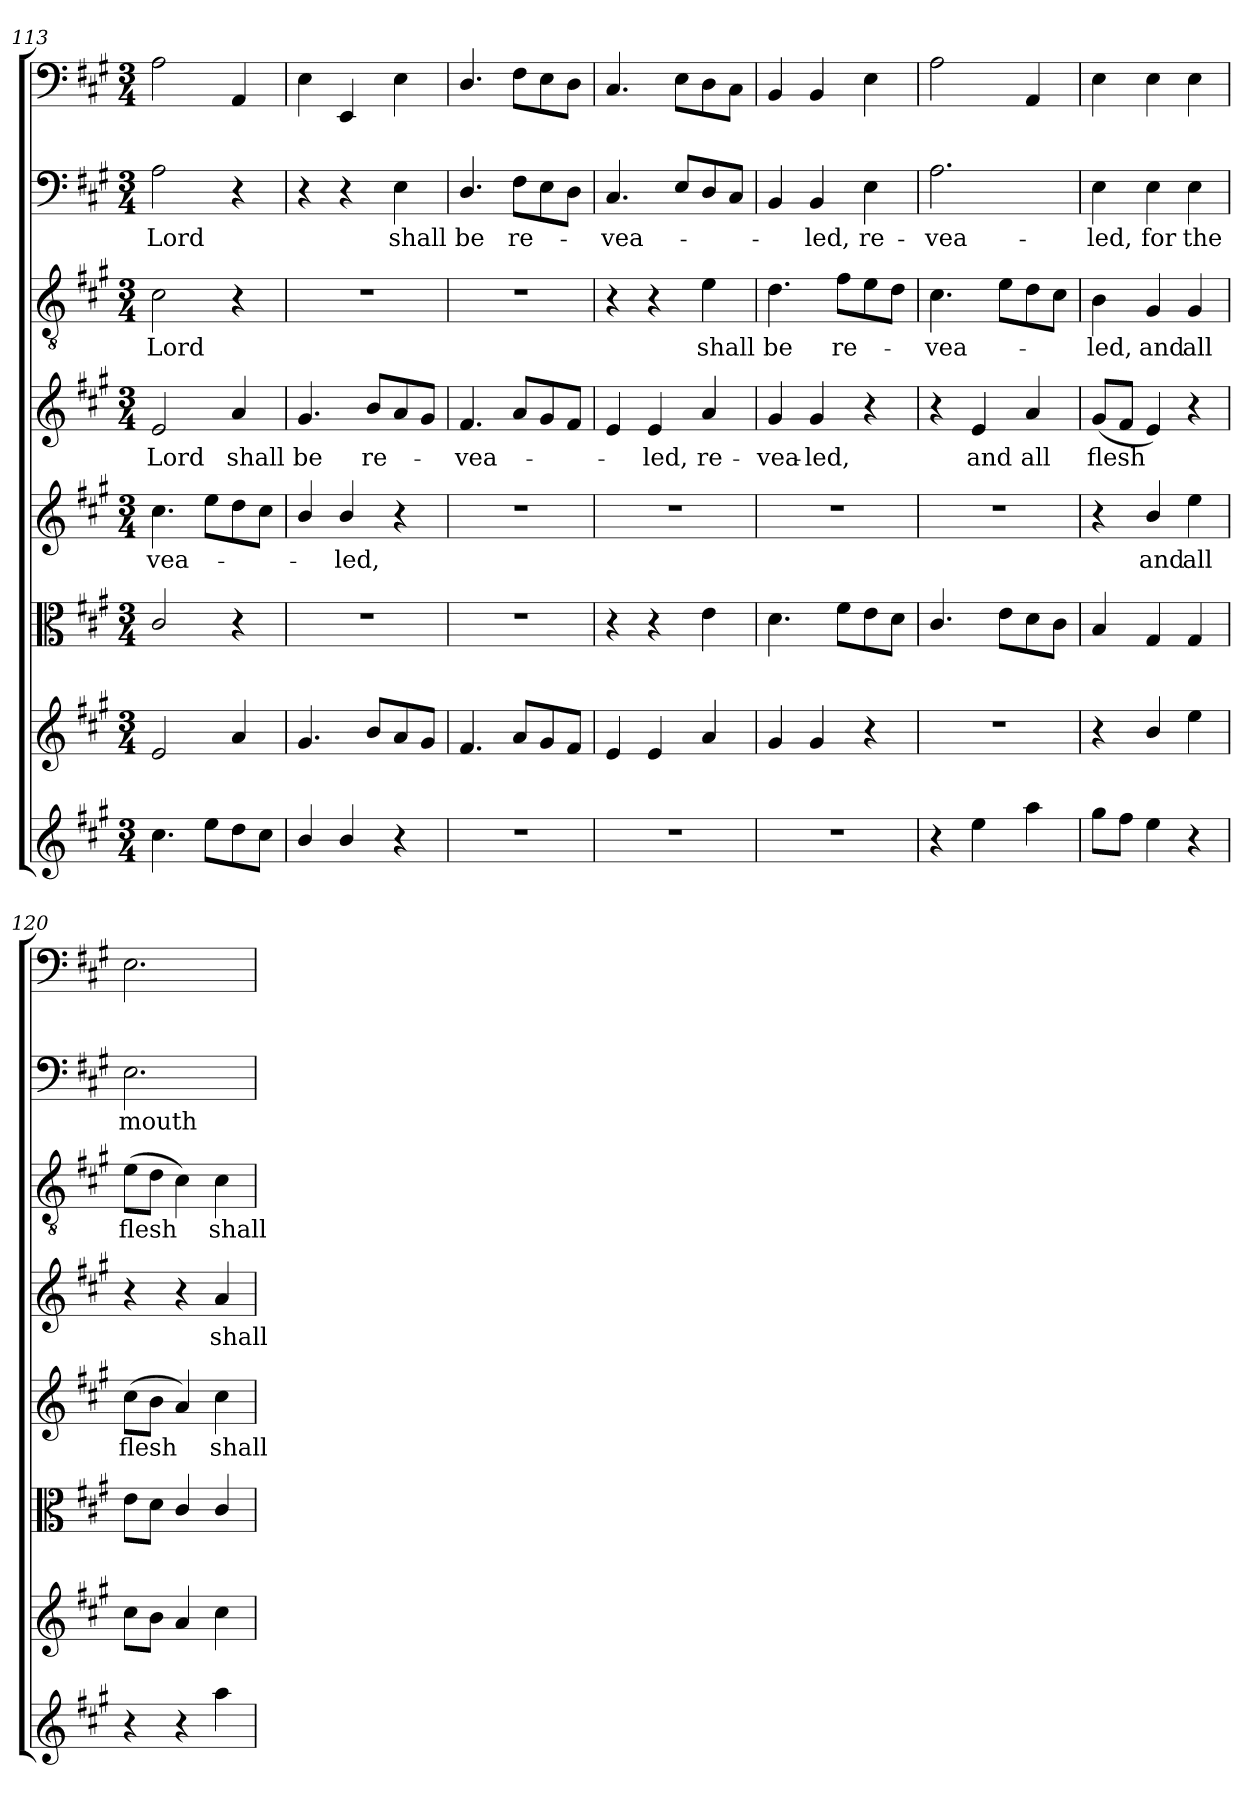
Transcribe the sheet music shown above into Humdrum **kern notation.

**kern	**kern	**kern	**kern	**text	**kern	**text	**kern	**text	**kern	**text	**kern
*part8	*part7	*part6	*part5	*part5	*part4	*part4	*part3	*part3	*part2	*part2	*part1
*staff8	*staff7	*staff6	*staff5	*staff5	*staff4	*staff4	*staff3	*staff3	*staff2	*staff2	*staff1
*clefG2	*clefG2	*clefC3	*clefG2	*	*clefG2	*	*clefGv2	*	*clefF4	*	*clefF4
*k[f#c#g#]	*k[f#c#g#]	*k[f#c#g#]	*k[f#c#g#]	*	*k[f#c#g#]	*	*k[f#c#g#]	*	*k[f#c#g#]	*	*k[f#c#g#]
*A:	*A:	*A:	*A:	*	*A:	*	*A:	*	*A:	*	*A:
*M3/4	*M3/4	*M3/4	*M3/4	*	*M3/4	*	*M3/4	*	*M3/4	*	*M3/4
=113	=113	=113	=113	=113	=113	=113	=113	=113	=113	=113	=113
4.cc#\	2e/	2c#/	4.cc#\	-vea-	2e/	Lord	2c#\	Lord	2A\	Lord	2A\
8ee\L	.	.	8ee\L	.	.	.	.	.	.	.	.
8dd\	4a/	4r	8dd\	.	4a/	shall	4r	.	4r	.	4AA/
8cc#\J	.	.	8cc#\J	.	.	.	.	.	.	.	.
=114	=114	=114	=114	=114	=114	=114	=114	=114	=114	=114	=114
4b/	4.g#/	2.r	4b/	.	4.g#/	be	2.r	.	4r	.	4E\
4b/	.	.	4b/	-led,	.	.	.	.	4r	.	4EE/
.	8b/L	.	.	.	8b/L	re-	.	.	.	.	.
4r	8a/	.	4r	.	8a/	.	.	.	4E\	shall	4E\
.	8g#/J	.	.	.	8g#/J	.	.	.	.	.	.
=115	=115	=115	=115	=115	=115	=115	=115	=115	=115	=115	=115
2.r	4.f#/	2.r	2.r	.	4.f#/	-vea-	2.r	.	4.D/	be	4.D/
.	8a/L	.	.	.	8a/L	.	.	.	8F#\L	re-	8F#\L
.	8g#/	.	.	.	8g#/	.	.	.	8E\	.	8E\
.	8f#/J	.	.	.	8f#/J	.	.	.	8D\J	.	8D\J
=116	=116	=116	=116	=116	=116	=116	=116	=116	=116	=116	=116
2.r	4e/	4r	2.r	.	4e/	.	4r	.	4.C#/	-vea-	4.C#/
.	4e/	4r	.	.	4e/	-led,	4r	.	.	.	.
.	.	.	.	.	.	.	.	.	8E/L	.	8E\L
.	4a/	4e\	.	.	4a/	re-	4e\	shall	8D/	.	8D\
.	.	.	.	.	.	.	.	.	8C#/J	.	8C#\J
=117	=117	=117	=117	=117	=117	=117	=117	=117	=117	=117	=117
2.r	4g#/	4.d\	2.r	.	4g#/	-vea-	4.d\	be	4BB/	.	4BB/
.	4g#/	.	.	.	4g#/	-led,	.	.	4BB/	-led,	4BB/
.	.	8f#\L	.	.	.	.	8f#\L	re-	.	.	.
.	4r	8e\	.	.	4r	.	8e\	.	4E\	re-	4E\
.	.	8d\J	.	.	.	.	8d\J	.	.	.	.
=118	=118	=118	=118	=118	=118	=118	=118	=118	=118	=118	=118
4r	2.r	4.c#/	2.r	.	4r	.	4.c#\	-vea-	2.A\	-vea-	2A\
4ee\	.	.	.	.	4e/	and	.	.	.	.	.
.	.	8e\L	.	.	.	.	8e\L	.	.	.	.
4aa\	.	8d\	.	.	4a/	all	8d\	.	.	.	4AA/
.	.	8c#\J	.	.	.	.	8c#\J	.	.	.	.
=119	=119	=119	=119	=119	=119	=119	=119	=119	=119	=119	=119
8gg#\L	4r	4B/	4r	.	(8g#/L	flesh	4B\	-led,	4E\	-led,	4E\
8ff#\J	.	.	.	.	8f#/J	.	.	.	.	.	.
4ee\	4b/	4G#/	4b/	and	4e/)	.	4G#/	and	4E\	for	4E\
4r	4ee\	4G#/	4ee\	all	4r	.	4G#/	all	4E\	the	4E\
=120	=120	=120	=120	=120	=120	=120	=120	=120	=120	=120	=120
4r	8cc#\L	8e\L	(8cc#\L	flesh	4r	.	(8e\L	flesh	2.E\	mouth	2.E\
.	8b\J	8d\J	8b\J	.	.	.	8d\J	.	.	.	.
4r	4a/	4c#/	4a/)	.	4r	.	4c#\)	.	.	.	.
4aa\	4cc#\	4c#/	4cc#\	shall	4a/	shall	4c#\	shall	.	.	.
=	=	=	=	=	=	=	=	=	=	=	=
*-	*-	*-	*-	*-	*-	*-	*-	*-	*-	*-	*-
